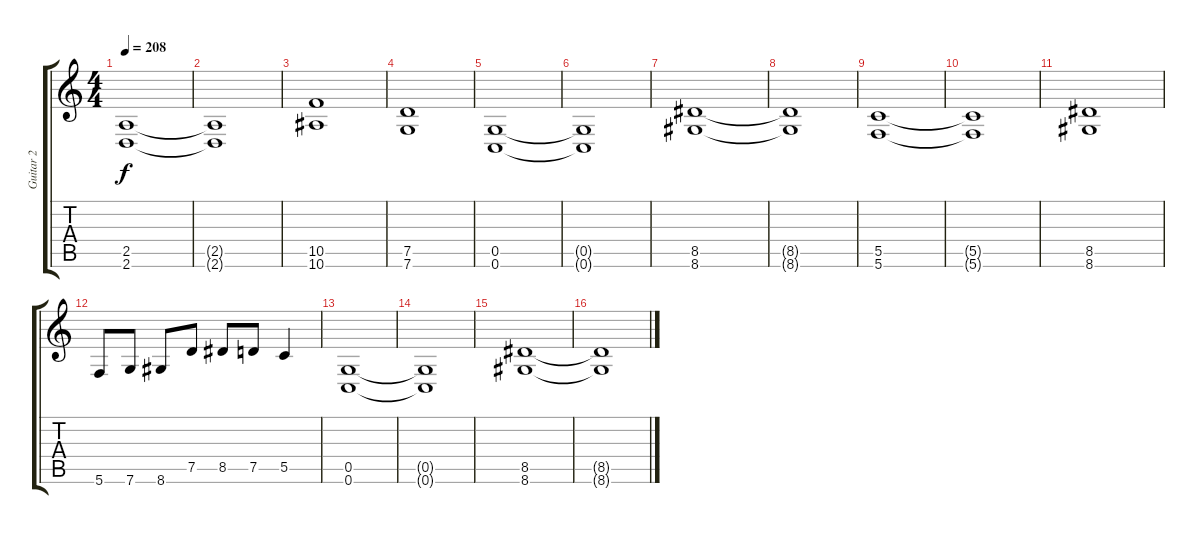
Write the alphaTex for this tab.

\track ("Guitar 2" "Guitar 2") {instrument distortionguitar}
\staff {score tabs}
\tuning (D4 A3 F3 C3 G2 C2) {hide}
\ts (4 4)
\tempo 208
\clef g2
\ks c
(2.5 2.6).1{dy f} |
(2.5{t} 2.6{t}).1 |
(10.5 10.6).1 |
(7.5 7.6).1 |
(0.5 0.6).1 |
(0.5{t} 0.6{t}).1 |
(8.5 8.6).1 |
(8.5{t} 8.6{t}).1 |
(5.5 5.6).1 |
(5.5{t} 5.6{t}).1 |
(8.5 8.6).1 |
5.6.8 7.6.8 8.6.8 7.5.8 8.5.8 7.5.8 5.5.4 |
(0.5 0.6).1 |
(0.5{t} 0.6{t}).1 |
(8.5 8.6).1 |
(8.5{t} 8.6{t}).1
